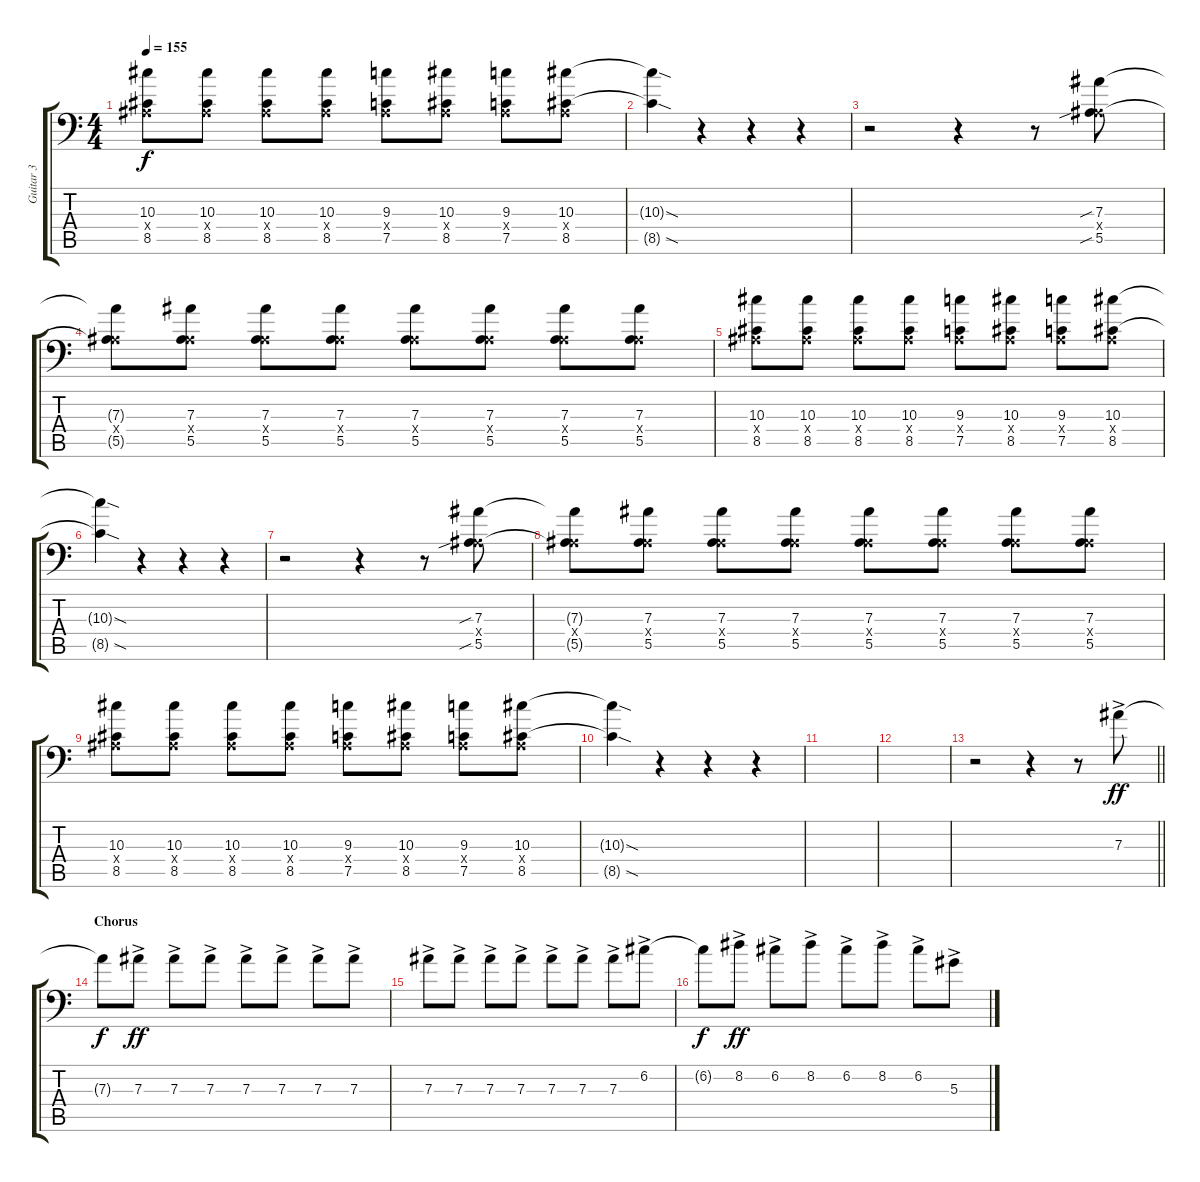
\track ("Guitar 3" "Guitar 3") {instrument overdrivenguitar}
\staff {score tabs}
\tuning (C4 G3 Eb3 Bb2 F2 Bb1) {hide}
\ts (4 4)
\tempo 155
\clef f4
\ks c
(10.3 0.4{x} 8.5).8{dy f} (10.3 0.4{x} 8.5).8 (10.3 0.4{x} 8.5).8 (10.3 0.4{x} 8.5).8 (9.3 0.4{x} 7.5).8 (10.3 0.4{x} 8.5).8 (9.3 0.4{x} 7.5).8 (10.3 0.4{x} 8.5).8 |
(10.3{sod t} 8.5{sod t}).4 r.4 r.4 r.4 |
r.2 r.4 r.8 (7.3{sib} 0.4{x} 5.5{sib}).8 |
(7.3{t} 0.4{x} 5.5{t}).8 (7.3 0.4{x} 5.5).8 (7.3 0.4{x} 5.5).8 (7.3 0.4{x} 5.5).8 (7.3 0.4{x} 5.5).8 (7.3 0.4{x} 5.5).8 (7.3 0.4{x} 5.5).8 (7.3 0.4{x} 5.5).8 |
(10.3 0.4{x} 8.5).8 (10.3 0.4{x} 8.5).8 (10.3 0.4{x} 8.5).8 (10.3 0.4{x} 8.5).8 (9.3 0.4{x} 7.5).8 (10.3 0.4{x} 8.5).8 (9.3 0.4{x} 7.5).8 (10.3 0.4{x} 8.5).8 |
(10.3{sod t} 8.5{sod t}).4 r.4 r.4 r.4 |
r.2 r.4 r.8 (7.3{sib} 0.4{x} 5.5{sib}).8 |
(7.3{t} 0.4{x} 5.5{t}).8 (7.3 0.4{x} 5.5).8 (7.3 0.4{x} 5.5).8 (7.3 0.4{x} 5.5).8 (7.3 0.4{x} 5.5).8 (7.3 0.4{x} 5.5).8 (7.3 0.4{x} 5.5).8 (7.3 0.4{x} 5.5).8 |
(10.3 0.4{x} 8.5).8 (10.3 0.4{x} 8.5).8 (10.3 0.4{x} 8.5).8 (10.3 0.4{x} 8.5).8 (9.3 0.4{x} 7.5).8 (10.3 0.4{x} 8.5).8 (9.3 0.4{x} 7.5).8 (10.3 0.4{x} 8.5).8 |
(10.3{sod t} 8.5{sod t}).4 r.4 r.4 r.4 |
|
|
\barLineRight lightlight
r.2 r.4 r.8 7.3{ac}.8{dy ff} |
\section ("" "Chorus")
7.3{t}.8{dy f} 7.3{ac}.8{dy ff} 7.3{ac}.8 7.3{ac}.8 7.3{ac}.8 7.3{ac}.8 7.3{ac}.8 7.3{ac}.8 |
7.3{ac}.8 7.3{ac}.8 7.3{ac}.8 7.3{ac}.8 7.3{ac}.8 7.3{ac}.8 7.3{ac}.8 6.2{ac}.8 |
6.2{t}.8{dy f} 8.2{ac}.8{dy ff} 6.2{ac}.8 8.2{ac}.8 6.2{ac}.8 8.2{ac}.8 6.2{ac}.8 5.3{ac}.8
